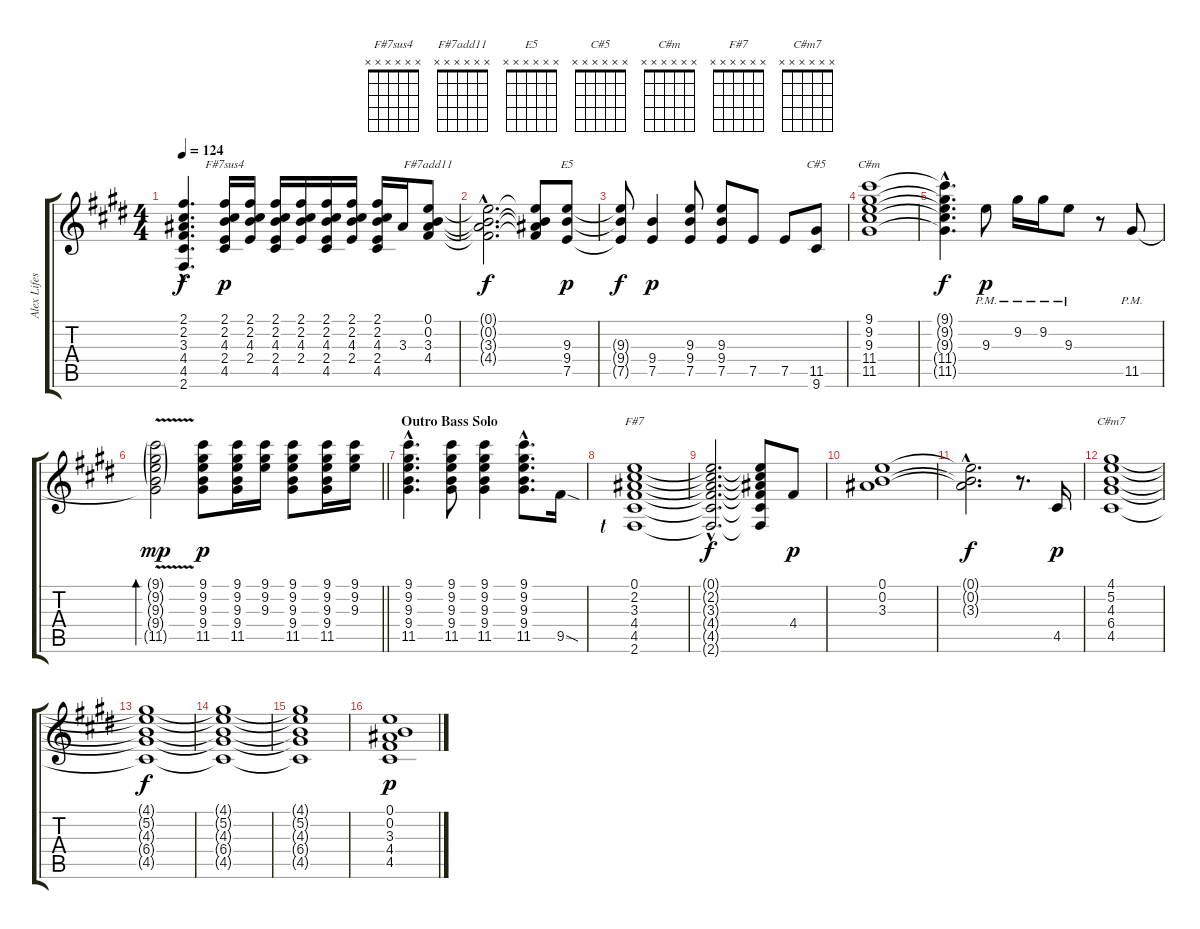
\track ("Alex Lifeson 1" "Alex Lifes") {instrument overdrivenguitar}
\staff {score tabs}
\tuning (E4 B3 G3 D3 A2 E2) {hide}
\chord ("F#7sus4" x x x x x x) {firstfret 0}
\chord ("F#7add11" x x x x x x) {firstfret 0}
\chord ("E5" x x x x x x) {firstfret 0}
\chord ("C#5" x x x x x x) {firstfret 0}
\chord ("C#m" x x x x x x) {firstfret 0}
\chord ("F#7" x x x x x x) {firstfret 0}
\chord ("C#m7" x x x x x x) {firstfret 0}
\ts (4 4)
\tempo 124
\clef g2
\ks e
(2.1{hac t} 2.2{hac t} 3.3{hac t} 4.4{hac t} 4.5{hac t} 2.6{hac t}).4{d dy f} (2.1 2.2 4.3 2.4 4.5).16{ch "F#7sus4" dy p} (2.1 2.2 4.3 2.4).16 (2.1 2.2 4.3 2.4 4.5).16 (2.1 2.2 4.3 2.4).16 (2.1 2.2 4.3 2.4 4.5).16 (2.1 2.2 4.3 2.4).16 (2.1 2.2 4.3 2.4 4.5).16 3.3.16 (0.1 0.2 3.3 4.4).8{ch "F#7add11"} |
(0.1{hac t} 0.2{hac t} 3.3{hac t} 4.4{hac t}).2{d dy f} (0.1{t} 0.2{t} 3.3{t} 4.4{t}).8 (9.3 9.4 7.5).8{ch "E5" dy p} |
(9.3{t} 9.4{t} 7.5{t}).8{dy f} (9.4 7.5).4{dy p} (9.3 9.4 7.5).8 (9.3 9.4 7.5).8 7.5.8 7.5.8 (11.5 9.6).8{ch "C#5"} |
(9.1 9.2 9.3 11.4 11.5).1{ch "C#m"} |
(9.1{hac t} 9.2{hac t} 9.3{hac t} 11.4{hac t} 11.5{hac t}).4{d dy f} 9.3{pm}.8{dy p} 9.2{pm}.16 9.2{pm}.16 9.3{pm}.8 r.8 11.5{pm}.8 |
\barLineRight lightlight
(9.1{v g} 9.2{g} 9.3{g} 9.4{g} 11.5{t}).2{bd 480 dy mp} (9.1 9.2 9.3 9.4 11.5).8{dy p} (9.1 9.2 9.3 9.4 11.5).16 (9.1 9.2 9.3).16 (9.1 9.2 9.3 9.4 11.5).8 (9.1 9.2 9.3 9.4 11.5).16 (9.1 9.2 9.3).16 |
\section ("" "Outro Bass Solo")
(9.1{hac} 9.2{hac} 9.3{hac} 9.4{hac} 11.5{hac}).4{d} (9.1 9.2 9.3 9.4 11.5).8 (9.1 9.2 9.3 9.4 11.5).4 (9.1{hac} 9.2{hac} 9.3{hac} 9.4{hac} 11.5{hac}).8{d} 9.5{sod}.16 |
(0.1 2.2 3.3 4.4 4.5 2.6{lf 1}).1{ch "F#7"} |
(0.1{hac t} 2.2{hac t} 3.3{hac t} 4.4{hac t} 4.5{hac t} 2.6{hac t}).2{d dy f} (0.1{t} 2.2{t} 3.3{t} 4.4{t} 4.5{t} 2.6{t}).8 4.4.8{dy p} |
(0.1 0.2 3.3).1 |
(0.1{hac t} 0.2{hac t} 3.3{hac t}).2{d dy f} r.8{d} 4.5.16{dy p} |
(4.1 5.2 4.3 6.4 4.5).1{ch "C#m7"} |
(4.1{t} 5.2{t} 4.3{t} 6.4{t} 4.5{t}).1{dy f} |
(4.1{t} 5.2{t} 4.3{t} 6.4{t} 4.5{t}).1 |
(4.1{t} 5.2{t} 4.3{t} 6.4{t} 4.5{t}).1 |
(0.1 0.2 3.3 4.4 4.5).1{dy p}
